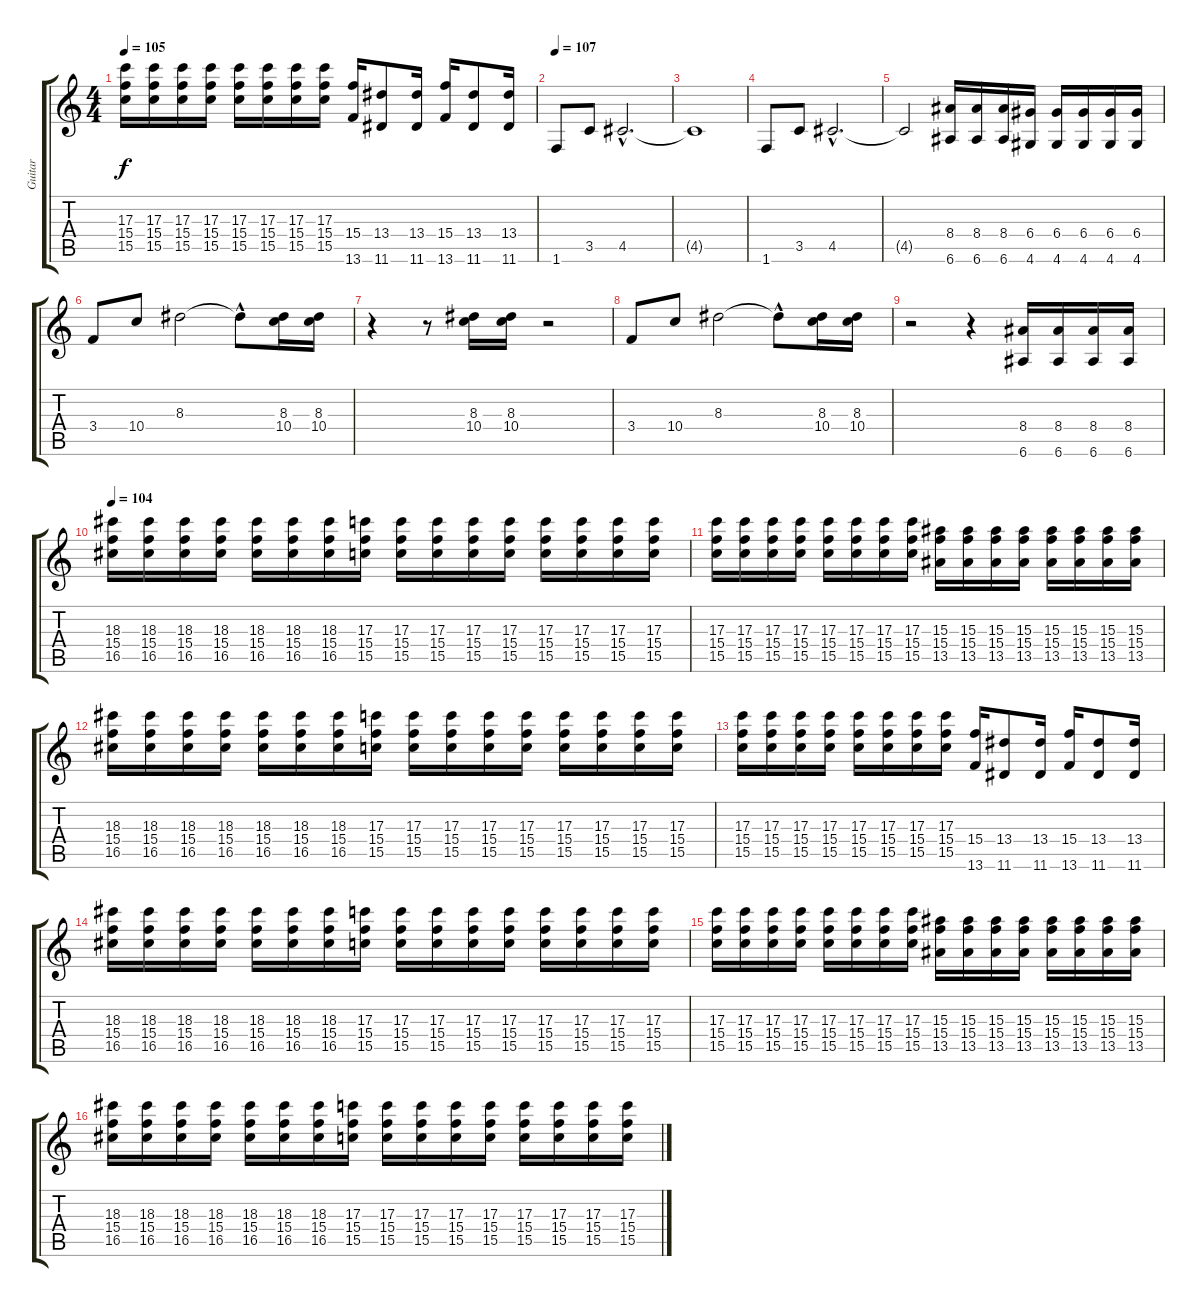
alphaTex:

\track ("Guitar" "Guitar") {instrument distortionguitar}
\staff {score tabs}
\tuning (E4 B3 G3 D3 A2 E2) {hide}
\ts (4 4)
\tempo 105
\clef g2
\ks c
(17.3 15.4 15.5).16{dy f} (17.3 15.4 15.5).16 (17.3 15.4 15.5).16 (17.3 15.4 15.5).16 (17.3 15.4 15.5).16 (17.3 15.4 15.5).16 (17.3 15.4 15.5).16 (17.3 15.4 15.5).16 (15.4 13.6).16 (13.4 11.6).8 (13.4 11.6).16 (15.4 13.6).16 (13.4 11.6).8 (13.4 11.6).16 |
\tempo 107
1.6.8{volume 14} 3.5.8 4.5{hac}.2{d} |
4.5{t}.1 |
1.6.8 3.5.8 4.5{hac}.2{d} |
4.5{t}.2 (8.4 6.6).16 (8.4 6.6).16 (8.4 6.6).16 (6.4 4.6).16 (6.4 4.6).16 (6.4 4.6).16 (6.4 4.6).16 (6.4 4.6).16 |
3.4.8 10.4.8 8.3.2 8.3{hac t}.8 (8.3 10.4).16 (8.3 10.4).16 |
r.4 r.8 (8.3 10.4).16 (8.3 10.4).16 r.2 |
3.4.8 10.4.8 8.3.2 8.3{hac t}.8 (8.3 10.4).16 (8.3 10.4).16 |
r.2 r.4 (8.4 6.6).16 (8.4 6.6).16 (8.4 6.6).16 (8.4 6.6).16 |
\tempo 104
(18.3 15.4 16.5).16{volume 10} (18.3 15.4 16.5).16 (18.3 15.4 16.5).16 (18.3 15.4 16.5).16 (18.3 15.4 16.5).16 (18.3 15.4 16.5).16 (18.3 15.4 16.5).16 (17.3 15.4 15.5).16 (17.3 15.4 15.5).16 (17.3 15.4 15.5).16 (17.3 15.4 15.5).16 (17.3 15.4 15.5).16 (17.3 15.4 15.5).16 (17.3 15.4 15.5).16 (17.3 15.4 15.5).16 (17.3 15.4 15.5).16 |
(17.3 15.4 15.5).16 (17.3 15.4 15.5).16 (17.3 15.4 15.5).16 (17.3 15.4 15.5).16 (17.3 15.4 15.5).16 (17.3 15.4 15.5).16 (17.3 15.4 15.5).16 (17.3 15.4 15.5).16 (15.3 15.4 13.5).16 (15.3 15.4 13.5).16 (15.3 15.4 13.5).16 (15.3 15.4 13.5).16 (15.3 15.4 13.5).16 (15.3 15.4 13.5).16 (15.3 15.4 13.5).16 (15.3 15.4 13.5).16 |
(18.3 15.4 16.5).16 (18.3 15.4 16.5).16 (18.3 15.4 16.5).16 (18.3 15.4 16.5).16 (18.3 15.4 16.5).16 (18.3 15.4 16.5).16 (18.3 15.4 16.5).16 (17.3 15.4 15.5).16 (17.3 15.4 15.5).16 (17.3 15.4 15.5).16 (17.3 15.4 15.5).16 (17.3 15.4 15.5).16 (17.3 15.4 15.5).16 (17.3 15.4 15.5).16 (17.3 15.4 15.5).16 (17.3 15.4 15.5).16 |
(17.3 15.4 15.5).16 (17.3 15.4 15.5).16 (17.3 15.4 15.5).16 (17.3 15.4 15.5).16 (17.3 15.4 15.5).16 (17.3 15.4 15.5).16 (17.3 15.4 15.5).16 (17.3 15.4 15.5).16 (15.4 13.6).16 (13.4 11.6).8 (13.4 11.6).16 (15.4 13.6).16 (13.4 11.6).8 (13.4 11.6).16 |
(18.3 15.4 16.5).16 (18.3 15.4 16.5).16 (18.3 15.4 16.5).16 (18.3 15.4 16.5).16 (18.3 15.4 16.5).16 (18.3 15.4 16.5).16 (18.3 15.4 16.5).16 (17.3 15.4 15.5).16 (17.3 15.4 15.5).16 (17.3 15.4 15.5).16 (17.3 15.4 15.5).16 (17.3 15.4 15.5).16 (17.3 15.4 15.5).16 (17.3 15.4 15.5).16 (17.3 15.4 15.5).16 (17.3 15.4 15.5).16 |
(17.3 15.4 15.5).16 (17.3 15.4 15.5).16 (17.3 15.4 15.5).16 (17.3 15.4 15.5).16 (17.3 15.4 15.5).16 (17.3 15.4 15.5).16 (17.3 15.4 15.5).16 (17.3 15.4 15.5).16 (15.3 15.4 13.5).16 (15.3 15.4 13.5).16 (15.3 15.4 13.5).16 (15.3 15.4 13.5).16 (15.3 15.4 13.5).16 (15.3 15.4 13.5).16 (15.3 15.4 13.5).16 (15.3 15.4 13.5).16 |
(18.3 15.4 16.5).16 (18.3 15.4 16.5).16 (18.3 15.4 16.5).16 (18.3 15.4 16.5).16 (18.3 15.4 16.5).16 (18.3 15.4 16.5).16 (18.3 15.4 16.5).16 (17.3 15.4 15.5).16 (17.3 15.4 15.5).16 (17.3 15.4 15.5).16 (17.3 15.4 15.5).16 (17.3 15.4 15.5).16 (17.3 15.4 15.5).16 (17.3 15.4 15.5).16 (17.3 15.4 15.5).16 (17.3 15.4 15.5).16
